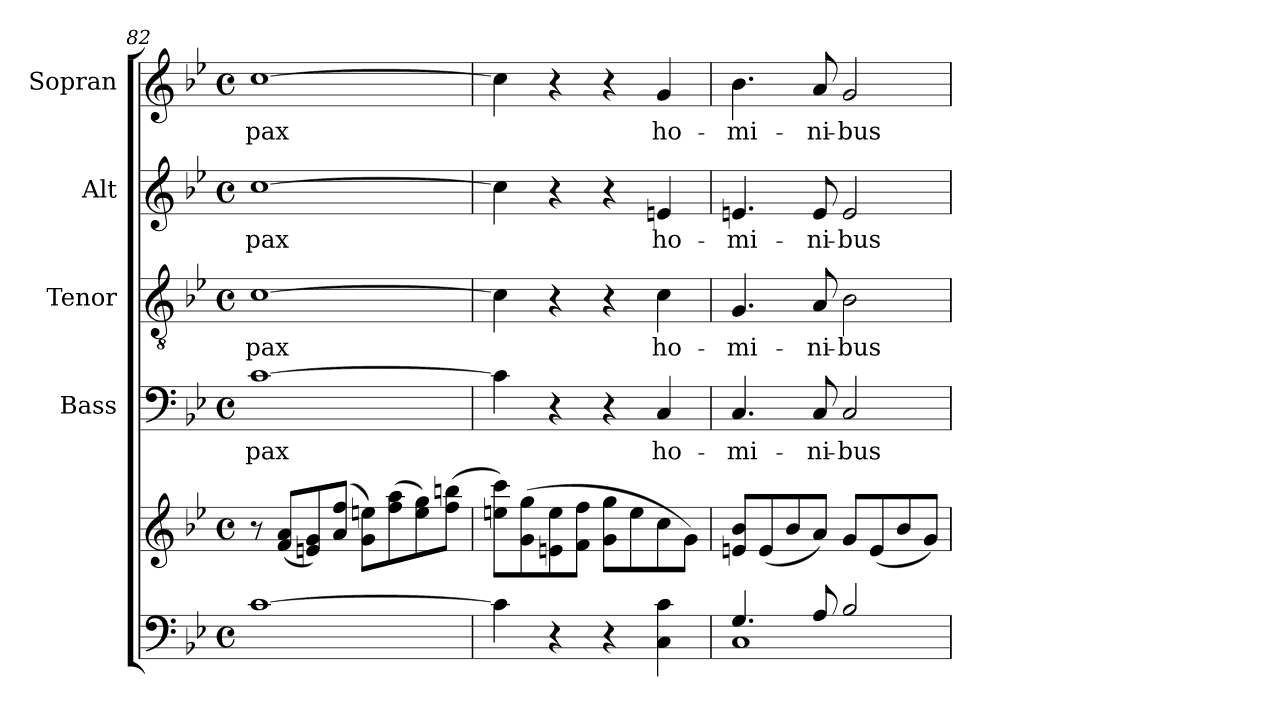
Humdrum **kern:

**kern	**kern	**kern	**text	**kern	**text	**kern	**text	**kern	**text
*part5	*part5	*part4	*part4	*part3	*part3	*part2	*part2	*part1	*part1
*staff6	*staff5	*staff4	*staff4	*staff3	*staff3	*staff2	*staff2	*staff1	*staff1
*	*	*I"Bass	*	*I"Tenor	*	*I"Alt	*	*I"Sopran	*
*	*	*I'B.	*	*I'T.	*	*I'A.	*	*I'S.	*
*clefF4	*clefG2	*clefF4	*	*clefGv2	*	*clefG2	*	*clefG2	*
*k[b-e-]	*k[b-e-]	*k[b-e-]	*	*k[b-e-]	*	*k[b-e-]	*	*k[b-e-]	*
*B-:	*B-:	*B-:	*	*B-:	*	*B-:	*	*B-:	*
*M4/4	*M4/4	*M4/4	*	*M4/4	*	*M4/4	*	*M4/4	*
*met(c)	*met(c)	*met(c)	*	*met(c)	*	*met(c)	*	*met(c)	*
=82	=82	=82	=82	=82	=82	=82	=82	=82	=82
!	!	!	!LO:LY:b	!	!LO:LY:b	!	!LO:LY:b	!	!LO:LY:b
[1c	8r	[1c	pax	[1c	pax	[1cc	pax	[1cc	pax
.	(<8f/ 8a/L	.	.	.	.	.	.	.	.
.	8en/ 8g/)	.	.	.	.	.	.	.	.
.	(8a/ 8ff/J	.	.	.	.	.	.	.	.
.	8g\ 8een\L)	.	.	.	.	.	.	.	.
.	(>8ff\ 8aa\	.	.	.	.	.	.	.	.
.	8ee\ 8gg\)	.	.	.	.	.	.	.	.
.	(>8ff\ 8bbn\J	.	.	.	.	.	.	.	.
!!LO:PB:g=z
=83	=83	=83	=83	=83	=83	=83	=83	=83	=83
4c\]	8een\ 8ccc\L)	4c\]	.	4c\]	.	4cc\]	.	4cc\]	.
.	(>8g\ 8gg\	.	.	.	.	.	.	.	.
4r	8en\ 8ee\	4r	.	4r	.	4r	.	4r	.
.	8f\ 8ff\J	.	.	.	.	.	.	.	.
4r	8g\ 8gg\L	4r	.	4r	.	4r	.	4r	.
.	8ee\	.	.	.	.	.	.	.	.
!	!	!	!LO:LY:b	!	!LO:LY:b	!	!LO:LY:b	!	!LO:LY:b
4C\ 4c\	8cc\	4C/	ho-	4c\	ho-	4en/	ho-	4g/	ho-
.	8g\J)	.	.	.	.	.	.	.	.
=84	=84	=84	=84	=84	=84	=84	=84	=84	=84
*^	*	*	*	*	*	*	*	*	*
!	!	!	!	!LO:LY:b	!	!LO:LY:b	!	!LO:LY:b	!	!LO:LY:b
4.G/	1C	8en/ 8b-/L	4.C/	-mi-	4.G/	-mi-	4.en/	-mi-	4.b-\	-mi-
.	.	(<8e/	.	.	.	.	.	.	.	.
.	.	8b-/	.	.	.	.	.	.	.	.
!	!	!	!	!LO:LY:b	!	!LO:LY:b	!	!LO:LY:b	!	!LO:LY:b
8A/	.	8a/J)	8C/	-ni-	8A/	-ni-	8e/	-ni-	8a/	-ni-
!	!	!	!	!LO:LY:b	!	!LO:LY:b	!	!LO:LY:b	!	!LO:LY:b
2B-/	.	8g/L	2C/	-bus	2B-\	-bus	2e/	-bus	2g/	-bus
.	.	(<8e/	.	.	.	.	.	.	.	.
.	.	8b-/	.	.	.	.	.	.	.	.
.	.	8g/J)	.	.	.	.	.	.	.	.
*v	*v	*	*	*	*	*	*	*	*	*
=	=	=	=	=	=	=	=	=	=
*-	*-	*-	*-	*-	*-	*-	*-	*-	*-
